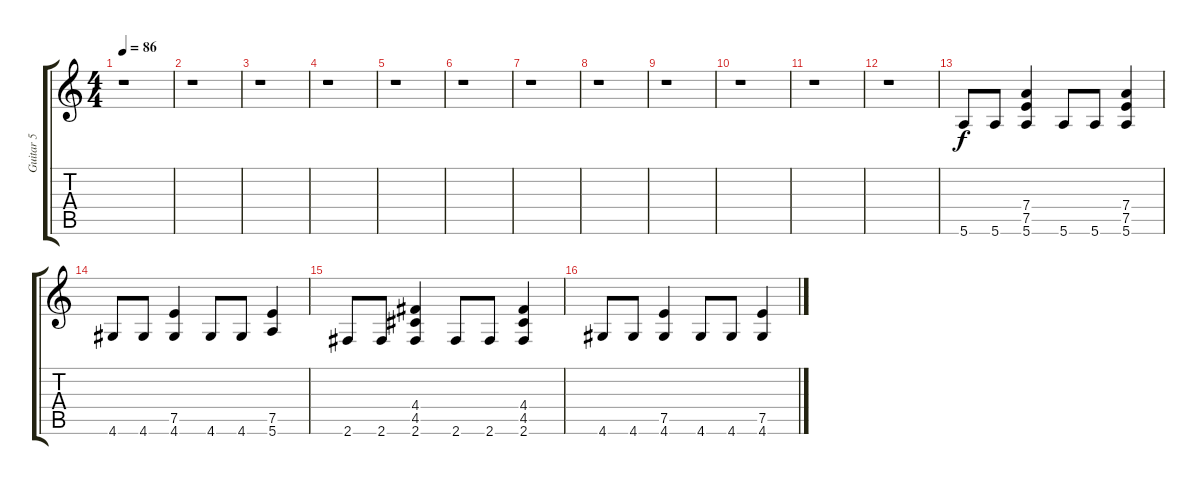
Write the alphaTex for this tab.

\track ("Guitar 5" "Guitar 5") {instrument overdrivenguitar}
\staff {score tabs}
\tuning (E4 B3 G3 D3 A2 E2) {hide}
\ts (4 4)
\tempo 86
\clef g2
\ks c
r.1{dy f} |
r.1 |
r.1 |
r.1 |
r.1 |
r.1 |
r.1 |
r.1 |
r.1 |
r.1 |
r.1 |
r.1 |
5.6.8 5.6.8 (7.4 7.5 5.6).4 5.6.8 5.6.8 (7.4 7.5 5.6).4 |
4.6.8 4.6.8 (7.5 4.6).4 4.6.8 4.6.8 (7.5 5.6).4 |
2.6.8 2.6.8 (4.4 4.5 2.6).4 2.6.8 2.6.8 (4.4 4.5 2.6).4 |
4.6.8 4.6.8 (7.5 4.6).4 4.6.8 4.6.8 (7.5 4.6).4
